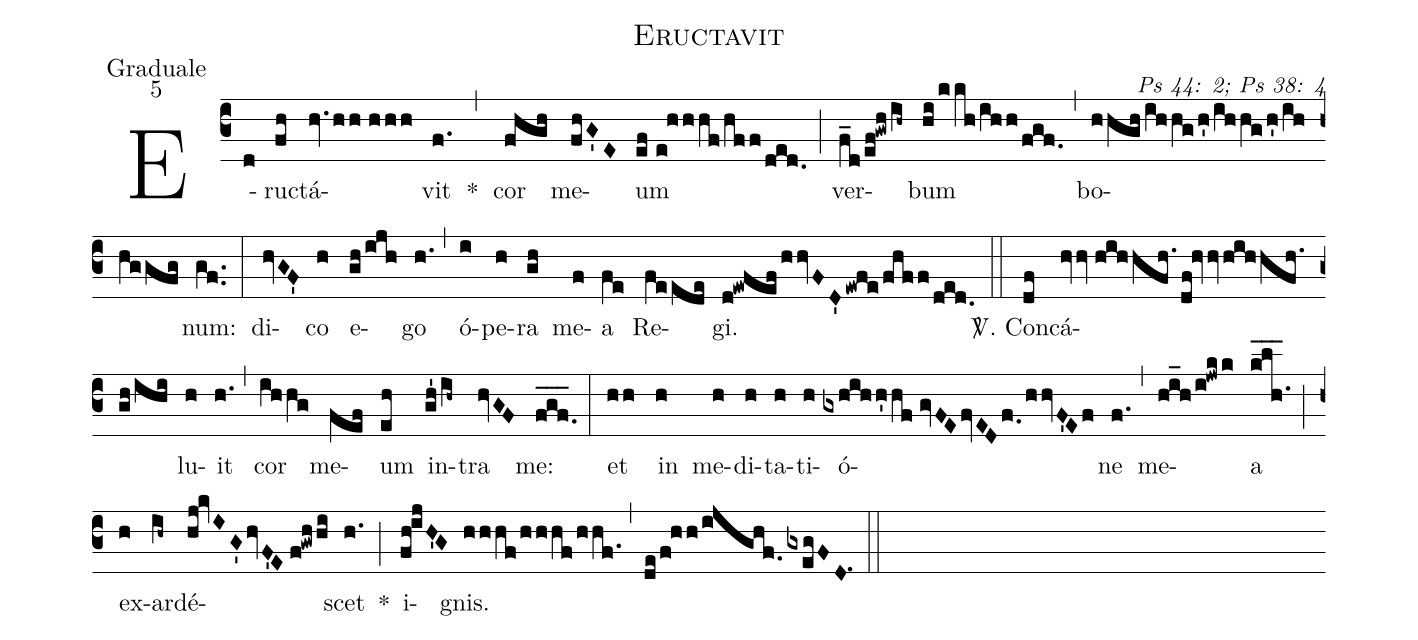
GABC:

name: Eructavit;
office-part: Graduale;
mode: 5;
commentary: Ps 44: 2; Ps 38: 4;
%%
(c3) E(d)ruc(fh)tá(hv.hh//hhh)vit(f.) *(,) cor(fhgh) me(fhG'E)um(ef//e!hhhf/hff/ded.) (;) ver(f_d/ef!gwh/ih~)bum(hi/kkh/ihh/fgf.) (,) bo(hhgh/ihhg/h'/ihhg/h'/ihhggfg)num:(gf..) (:)
di(hvGF')co(h) e(gh/ijh)go(h.) (,) ó(i)pe(h)ra(gh) me(f)a(fe) Re(feede)gi.(d!ewfef/hhvFD'ewfe/fhff/ded.) (::)
<sp>V/</sp>. Con(df)cá(hvv//hihhfh./df!hvvhihhfh./gh/ihi)lu(h)it(h.) (,) cor(ihhg) me(fef)um(eh) in(gh'/ih~)tra(hvGF) me:(f_g_f._) (:)
et(hh) in(h) me(h)di(h)ta(h)ti(h)ó(gxhihh'hf//gvFEfvEDf.0/hhvF'Ef)ne(f.) (,) me(hi_h/i!jwkk)a(k_l_h.1_) (;) ex(h)ar(ih~)dé(hj!kvIG'hvF'E//f!gwhhi)scet(h.) *(;) i(fh!ijH'G)gnis.(hhhf/hhhf/hhf.) (,) (de/f!hh/ijghf.0gxegFD.1) (::)
